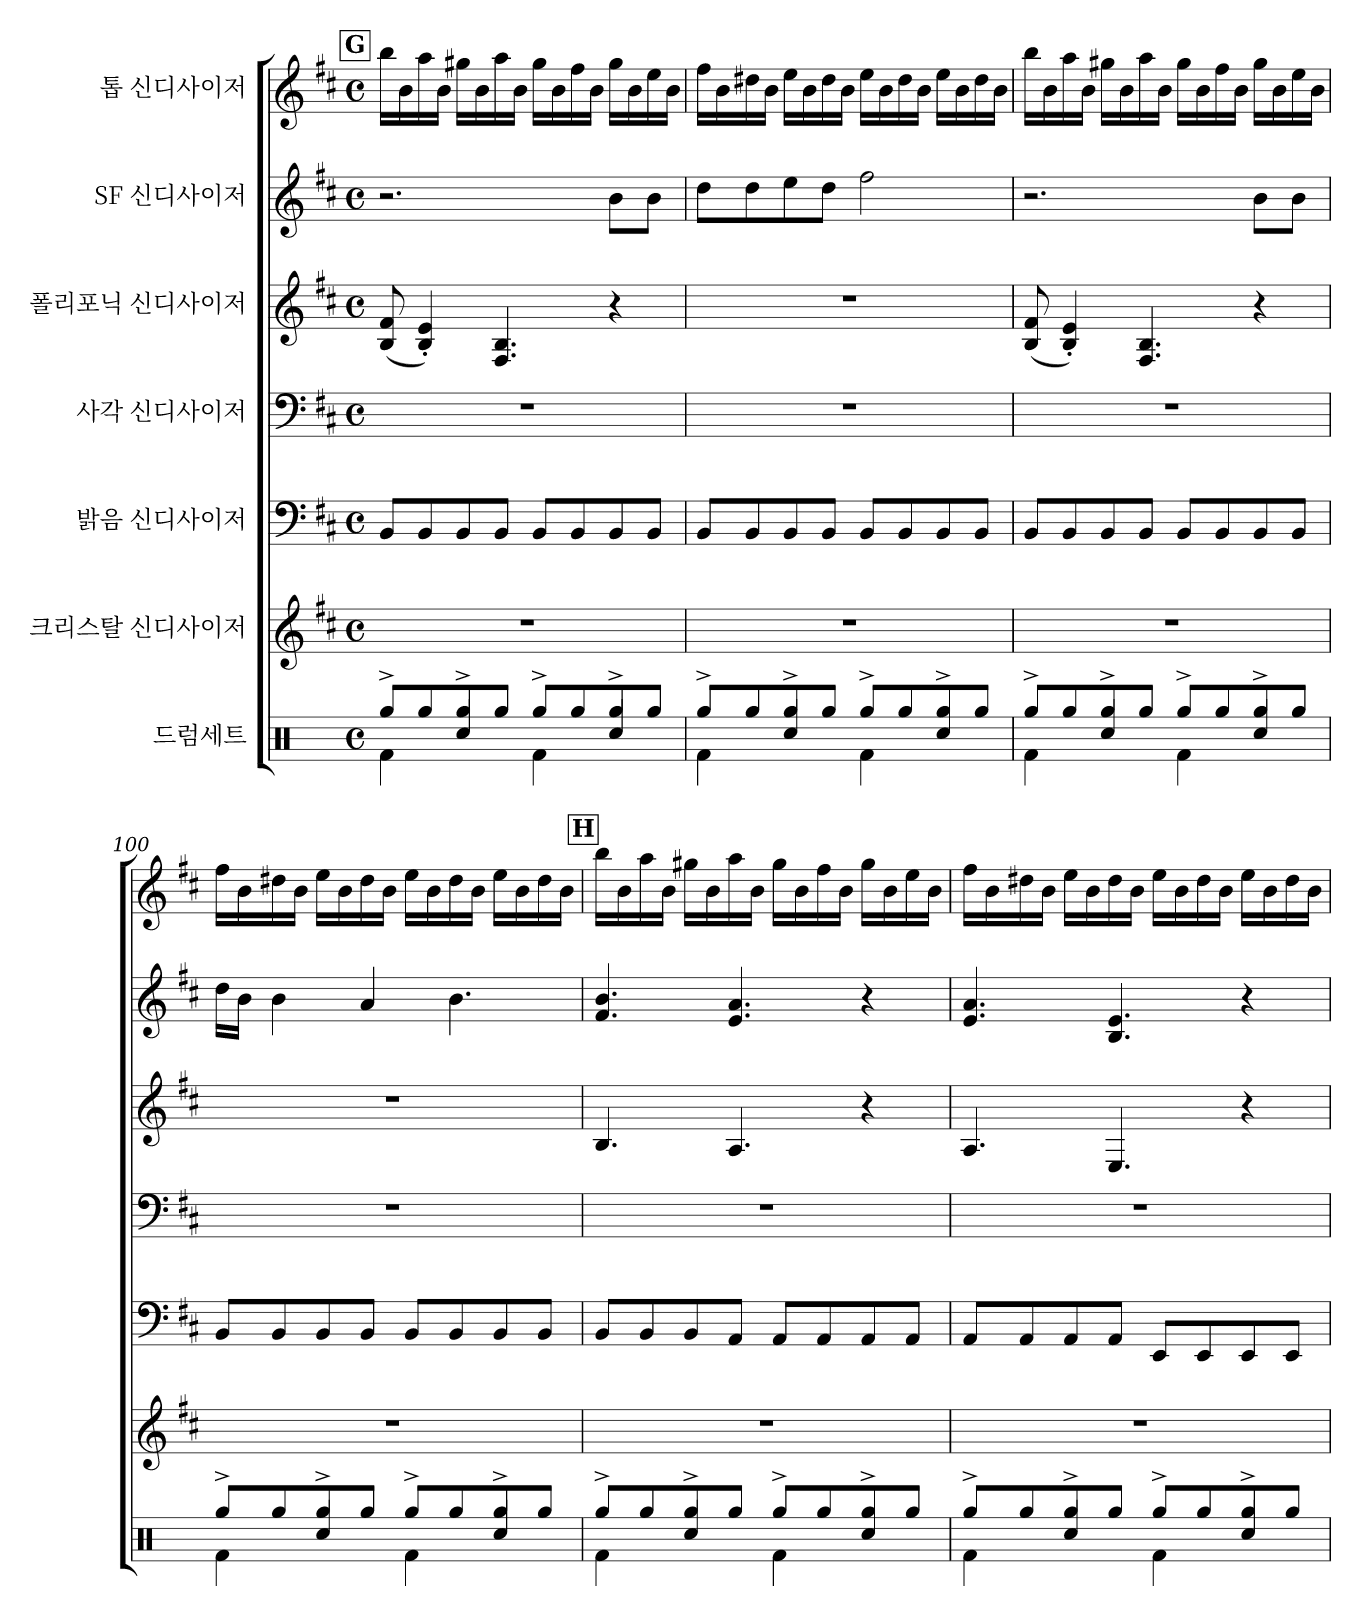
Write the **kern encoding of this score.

**kern	**kern	**kern	**kern	**kern	**kern	**kern
*part7	*part6	*part5	*part4	*part3	*part2	*part1
*staff7	*staff6	*staff5	*staff4	*staff3	*staff2	*staff1
*I"드럼세트	*I"크리스탈 신디사이저	*I"밝음 신디사이저	*I"사각 신디사이저	*I"폴리포닉 신디사이저	*I"SF 신디사이저	*I"톱 신디사이저
!!LO:PB:g=z
*clefX	*clefG2	*clefF4	*clefF4	*clefG2	*clefG2	*clefG2
*k[]	*k[f#c#]	*k[f#c#]	*k[f#c#]	*k[f#c#]	*k[f#c#]	*k[f#c#]
*M4/4	*M4/4	*M4/4	*M4/4	*M4/4	*M4/4	*M4/4
*met(c)	*met(c)	*met(c)	*met(c)	*met(c)	*met(c)	*met(c)
!!LO:REH:place=s1:a:B:fs=14:t=G
=97	=97	=97	=97	=97	=97	=97
*^	*	*	*	*	*	*
*	*^	*	*	*	*	*	*
8Rgg^/L	4Rf\	4ryy	1r	8BB/L	1r	(<8B/ 8f#/	2.r	16bb\LL
.	.	.	.	.	.	.	.	16b\
8Rgg/	.	.	.	8BB/	.	4B/' 4e/')	.	16aa\
.	.	.	.	.	.	.	.	16b\JJ
8Rgg^/	4ryy	4Rcc/	.	8BB/	.	.	.	16gg#X\LL
.	.	.	.	.	.	.	.	16b\
8Rgg/J	.	.	.	8BB/J	.	4.F#/ 4.B/	.	16aa\
.	.	.	.	.	.	.	.	16b\JJ
8Rgg^/L	4Rf\	4ryy	.	8BB/L	.	.	.	16gg#\LL
.	.	.	.	.	.	.	.	16b\
8Rgg/	.	.	.	8BB/	.	.	.	16ff#\
.	.	.	.	.	.	.	.	16b\JJ
8Rgg^/	4ryy	4Rcc/	.	8BB/	.	4r	8b\L	16gg#\LL
.	.	.	.	.	.	.	.	16b\
8Rgg/J	.	.	.	8BB/J	.	.	8b\J	16ee\
.	.	.	.	.	.	.	.	16b\JJ
=98	=98	=98	=98	=98	=98	=98	=98	=98
8Rgg^/L	4Rf\	4ryy	1r	8BB/L	1r	1r	8dd\L	16ff#\LL
.	.	.	.	.	.	.	.	16b\
8Rgg/	.	.	.	8BB/	.	.	8dd\	16dd#X\
.	.	.	.	.	.	.	.	16b\JJ
8Rgg^/	4ryy	4Rcc/	.	8BB/	.	.	8ee\	16ee\LL
.	.	.	.	.	.	.	.	16b\
8Rgg/J	.	.	.	8BB/J	.	.	8dd\J	16dd#\
.	.	.	.	.	.	.	.	16b\JJ
8Rgg^/L	4Rf\	4ryy	.	8BB/L	.	.	2ff#\	16ee\LL
.	.	.	.	.	.	.	.	16b\
8Rgg/	.	.	.	8BB/	.	.	.	16dd#\
.	.	.	.	.	.	.	.	16b\JJ
8Rgg^/	4ryy	4Rcc/	.	8BB/	.	.	.	16ee\LL
.	.	.	.	.	.	.	.	16b\
8Rgg/J	.	.	.	8BB/J	.	.	.	16dd#\
.	.	.	.	.	.	.	.	16b\JJ
!!LO:PB:g=z
=99	=99	=99	=99	=99	=99	=99	=99	=99
8Rgg^/L	4Rf\	4ryy	1r	8BB/L	1r	(<8B/ 8f#/	2.r	16bb\LL
.	.	.	.	.	.	.	.	16b\
8Rgg/	.	.	.	8BB/	.	4B/' 4e/')	.	16aa\
.	.	.	.	.	.	.	.	16b\JJ
8Rgg^/	4ryy	4Rcc/	.	8BB/	.	.	.	16gg#X\LL
.	.	.	.	.	.	.	.	16b\
8Rgg/J	.	.	.	8BB/J	.	4.F#/ 4.B/	.	16aa\
.	.	.	.	.	.	.	.	16b\JJ
8Rgg^/L	4Rf\	4ryy	.	8BB/L	.	.	.	16gg#\LL
.	.	.	.	.	.	.	.	16b\
8Rgg/	.	.	.	8BB/	.	.	.	16ff#\
.	.	.	.	.	.	.	.	16b\JJ
8Rgg^/	4ryy	4Rcc/	.	8BB/	.	4r	8b\L	16gg#\LL
.	.	.	.	.	.	.	.	16b\
8Rgg/J	.	.	.	8BB/J	.	.	8b\J	16ee\
.	.	.	.	.	.	.	.	16b\JJ
=100	=100	=100	=100	=100	=100	=100	=100	=100
8Rgg^/L	4Rf\	4ryy	1r	8BB/L	1r	1r	16dd\LL	16ff#\LL
.	.	.	.	.	.	.	16b\JJ	16b\
8Rgg/	.	.	.	8BB/	.	.	4b\	16dd#X\
.	.	.	.	.	.	.	.	16b\JJ
8Rgg^/	4ryy	4Rcc/	.	8BB/	.	.	.	16ee\LL
.	.	.	.	.	.	.	.	16b\
8Rgg/J	.	.	.	8BB/J	.	.	4a/	16dd#\
.	.	.	.	.	.	.	.	16b\JJ
8Rgg^/L	4Rf\	4ryy	.	8BB/L	.	.	.	16ee\LL
.	.	.	.	.	.	.	.	16b\
8Rgg/	.	.	.	8BB/	.	.	4.b\	16dd#\
.	.	.	.	.	.	.	.	16b\JJ
8Rgg^/	4ryy	4Rcc/	.	8BB/	.	.	.	16ee\LL
.	.	.	.	.	.	.	.	16b\
8Rgg/J	.	.	.	8BB/J	.	.	.	16dd#\
.	.	.	.	.	.	.	.	16b\JJ
!!LO:PB:g=z
!!LO:REH:place=s1:a:B:fs=14:t=H
=101	=101	=101	=101	=101	=101	=101	=101	=101
8Rgg^/L	4Rf\	4ryy	1r	8BB/L	1r	4.B/	4.f#/ 4.b/	16bb\LL
.	.	.	.	.	.	.	.	16b\
8Rgg/	.	.	.	8BB/	.	.	.	16aa\
.	.	.	.	.	.	.	.	16b\JJ
8Rgg^/	4ryy	4Rcc/	.	8BB/	.	.	.	16gg#X\LL
.	.	.	.	.	.	.	.	16b\
8Rgg/J	.	.	.	8AA/J	.	4.A/	4.e/ 4.a/	16aa\
.	.	.	.	.	.	.	.	16b\JJ
8Rgg^/L	4Rf\	4ryy	.	8AA/L	.	.	.	16gg#\LL
.	.	.	.	.	.	.	.	16b\
8Rgg/	.	.	.	8AA/	.	.	.	16ff#\
.	.	.	.	.	.	.	.	16b\JJ
8Rgg^/	4ryy	4Rcc/	.	8AA/	.	4r	4r	16gg#\LL
.	.	.	.	.	.	.	.	16b\
8Rgg/J	.	.	.	8AA/J	.	.	.	16ee\
.	.	.	.	.	.	.	.	16b\JJ
=102	=102	=102	=102	=102	=102	=102	=102	=102
8Rgg^/L	4Rf\	4ryy	1r	8AA/L	1r	4.A/	4.e/ 4.a/	16ff#\LL
.	.	.	.	.	.	.	.	16b\
8Rgg/	.	.	.	8AA/	.	.	.	16dd#X\
.	.	.	.	.	.	.	.	16b\JJ
8Rgg^/	4ryy	4Rcc/	.	8AA/	.	.	.	16ee\LL
.	.	.	.	.	.	.	.	16b\
8Rgg/J	.	.	.	8AA/J	.	4.E/	4.B/ 4.e/	16dd#\
.	.	.	.	.	.	.	.	16b\JJ
8Rgg^/L	4Rf\	4ryy	.	8EE/L	.	.	.	16ee\LL
.	.	.	.	.	.	.	.	16b\
8Rgg/	.	.	.	8EE/	.	.	.	16dd#\
.	.	.	.	.	.	.	.	16b\JJ
8Rgg^/	4ryy	4Rcc/	.	8EE/	.	4r	4r	16ee\LL
.	.	.	.	.	.	.	.	16b\
8Rgg/J	.	.	.	8EE/J	.	.	.	16dd#\
.	.	.	.	.	.	.	.	16b\JJ
*v	*v	*v	*	*	*	*	*	*
=	=	=	=	=	=	=
*-	*-	*-	*-	*-	*-	*-
